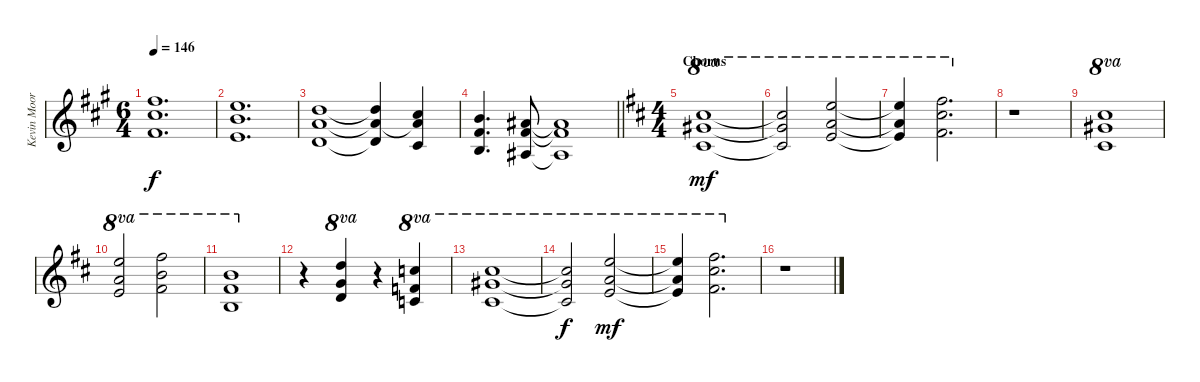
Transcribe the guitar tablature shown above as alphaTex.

\track ("Kevin Moore Strings/Keys" "Kevin Moor") {instrument stringensemble1}
\staff {score}
\tuning (E4 B3 G3 D3 A2 E2 B1) {hide}
\ts (6 4)
\tempo 146
\clef g2
\ks f#minor
(19.2 18.3 16.4).1{d dy f} |
(17.2 16.3 14.4).1{d} |
(15.2 14.3 12.4).1 (15.2{t} 14.3{t} 12.4{t}).4 (14.2 14.3{t} 11.4).4 |
\barLineRight lightlight
(12.2 11.3 9.4).4{d} (15.3 16.4 13.5).8 (15.3{t} 16.4{t} 13.5{t}).1 |
\ts (4 4)
\section ("" "Chorus")
\ks bminor
(26.2 25.3 23.4).1{ot 8va dy mf} |
(26.2{t} 25.3{t} 23.4{t}).2{ot 8va} (24.1 22.2 21.3).2{ot 8va} |
(24.1{t} 22.2{t} 21.3{t}).4{ot 8va} (26.1 26.2 23.3).2{d ot 8va} |
r.1 |
(21.1 21.2 18.3).1{ot 8va} |
(24.1 22.2 21.3).2{ot 8va} (26.1 24.2 23.3).2{ot 8va} |
(19.1 19.2 16.3).1{ot 8va} |
r.4 (22.1 20.2 19.3).4{ot 8va} r.4 (20.1 18.2 17.3).4{ot 8va} |
(21.1 21.2 18.3).1{ot 8va} |
(21.1{t} 21.2{t} 18.3{t}).2{ot 8va dy f} (24.1 22.2 21.3).2{ot 8va dy mf} |
(24.1{t} 22.2{t} 21.3{t}).4{ot 8va} (26.1 26.2 23.3).2{d ot 8va} |
r.1
